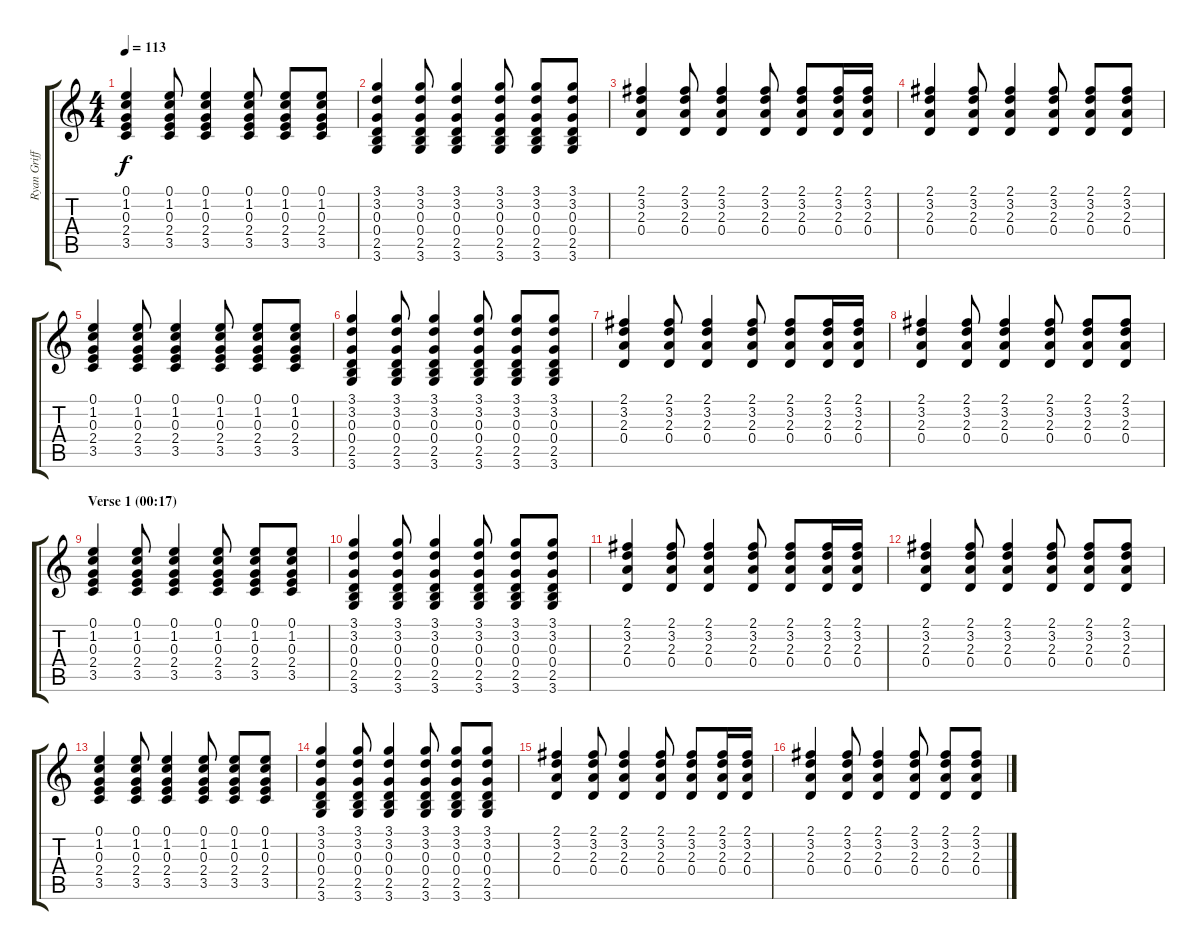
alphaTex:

\track ("Ryan Griffits" "Ryan Griff") {instrument acousticguitarsteel}
\staff {score tabs}
\tuning (E4 B3 G3 D3 A2 E2) {hide}
\ts (4 4)
\tempo 113
\clef g2
\ks c
(0.1 1.2 0.3 2.4 3.5).4{dy f instrument acousticguitarsteel} (0.1 1.2 0.3 2.4 3.5).8 (0.1 1.2 0.3 2.4 3.5).4 (0.1 1.2 0.3 2.4 3.5).8 (0.1 1.2 0.3 2.4 3.5).8 (0.1 1.2 0.3 2.4 3.5).8 |
(3.1 3.2 0.3 0.4 2.5 3.6).4 (3.1 3.2 0.3 0.4 2.5 3.6).8 (3.1 3.2 0.3 0.4 2.5 3.6).4 (3.1 3.2 0.3 0.4 2.5 3.6).8 (3.1 3.2 0.3 0.4 2.5 3.6).8 (3.1 3.2 0.3 0.4 2.5 3.6).8 |
(2.1 3.2 2.3 0.4).4 (2.1 3.2 2.3 0.4).8 (2.1 3.2 2.3 0.4).4 (2.1 3.2 2.3 0.4).8 (2.1 3.2 2.3 0.4).8 (2.1 3.2 2.3 0.4).16 (2.1 3.2 2.3 0.4).16 |
(2.1 3.2 2.3 0.4).4 (2.1 3.2 2.3 0.4).8 (2.1 3.2 2.3 0.4).4 (2.1 3.2 2.3 0.4).8 (2.1 3.2 2.3 0.4).8 (2.1 3.2 2.3 0.4).8 |
(0.1 1.2 0.3 2.4 3.5).4 (0.1 1.2 0.3 2.4 3.5).8 (0.1 1.2 0.3 2.4 3.5).4 (0.1 1.2 0.3 2.4 3.5).8 (0.1 1.2 0.3 2.4 3.5).8 (0.1 1.2 0.3 2.4 3.5).8 |
(3.1 3.2 0.3 0.4 2.5 3.6).4 (3.1 3.2 0.3 0.4 2.5 3.6).8 (3.1 3.2 0.3 0.4 2.5 3.6).4 (3.1 3.2 0.3 0.4 2.5 3.6).8 (3.1 3.2 0.3 0.4 2.5 3.6).8 (3.1 3.2 0.3 0.4 2.5 3.6).8 |
(2.1 3.2 2.3 0.4).4 (2.1 3.2 2.3 0.4).8 (2.1 3.2 2.3 0.4).4 (2.1 3.2 2.3 0.4).8 (2.1 3.2 2.3 0.4).8 (2.1 3.2 2.3 0.4).16 (2.1 3.2 2.3 0.4).16 |
(2.1 3.2 2.3 0.4).4 (2.1 3.2 2.3 0.4).8 (2.1 3.2 2.3 0.4).4 (2.1 3.2 2.3 0.4).8 (2.1 3.2 2.3 0.4).8 (2.1 3.2 2.3 0.4).8 |
\section ("" "Verse 1 (00:17)")
(0.1 1.2 0.3 2.4 3.5).4 (0.1 1.2 0.3 2.4 3.5).8 (0.1 1.2 0.3 2.4 3.5).4 (0.1 1.2 0.3 2.4 3.5).8 (0.1 1.2 0.3 2.4 3.5).8 (0.1 1.2 0.3 2.4 3.5).8 |
(3.1 3.2 0.3 0.4 2.5 3.6).4 (3.1 3.2 0.3 0.4 2.5 3.6).8 (3.1 3.2 0.3 0.4 2.5 3.6).4 (3.1 3.2 0.3 0.4 2.5 3.6).8 (3.1 3.2 0.3 0.4 2.5 3.6).8 (3.1 3.2 0.3 0.4 2.5 3.6).8 |
(2.1 3.2 2.3 0.4).4 (2.1 3.2 2.3 0.4).8 (2.1 3.2 2.3 0.4).4 (2.1 3.2 2.3 0.4).8 (2.1 3.2 2.3 0.4).8 (2.1 3.2 2.3 0.4).16 (2.1 3.2 2.3 0.4).16 |
(2.1 3.2 2.3 0.4).4 (2.1 3.2 2.3 0.4).8 (2.1 3.2 2.3 0.4).4 (2.1 3.2 2.3 0.4).8 (2.1 3.2 2.3 0.4).8 (2.1 3.2 2.3 0.4).8 |
(0.1 1.2 0.3 2.4 3.5).4 (0.1 1.2 0.3 2.4 3.5).8 (0.1 1.2 0.3 2.4 3.5).4 (0.1 1.2 0.3 2.4 3.5).8 (0.1 1.2 0.3 2.4 3.5).8 (0.1 1.2 0.3 2.4 3.5).8 |
(3.1 3.2 0.3 0.4 2.5 3.6).4 (3.1 3.2 0.3 0.4 2.5 3.6).8 (3.1 3.2 0.3 0.4 2.5 3.6).4 (3.1 3.2 0.3 0.4 2.5 3.6).8 (3.1 3.2 0.3 0.4 2.5 3.6).8 (3.1 3.2 0.3 0.4 2.5 3.6).8 |
(2.1 3.2 2.3 0.4).4 (2.1 3.2 2.3 0.4).8 (2.1 3.2 2.3 0.4).4 (2.1 3.2 2.3 0.4).8 (2.1 3.2 2.3 0.4).8 (2.1 3.2 2.3 0.4).16 (2.1 3.2 2.3 0.4).16 |
(2.1 3.2 2.3 0.4).4 (2.1 3.2 2.3 0.4).8 (2.1 3.2 2.3 0.4).4 (2.1 3.2 2.3 0.4).8 (2.1 3.2 2.3 0.4).8 (2.1 3.2 2.3 0.4).8
